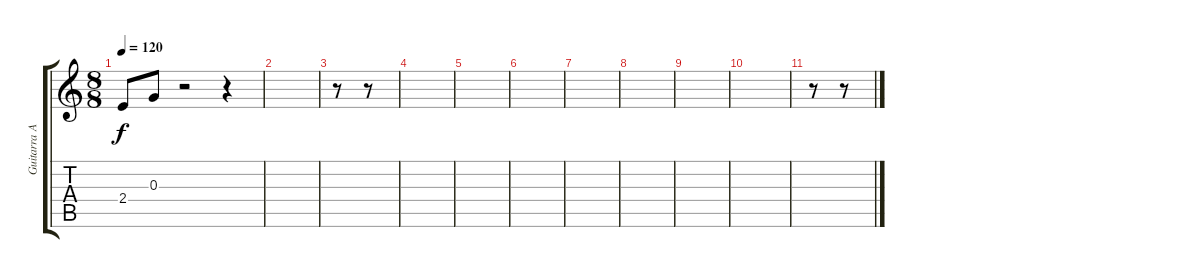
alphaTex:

\track ("Guitarra A acustica" "Guitarra A") {instrument electricguitarclean}
\staff {score tabs}
\tuning (E4 B3 G3 D3 A2 D2) {hide}
\ts (8 8)
\tempo 120
\clef g2
\ks c
2.4.8{dy f} 0.3.8 r.2 r.4 |
|
r.8 r.8 |
|
|
|
|
|
|
|
r.8 r.8
